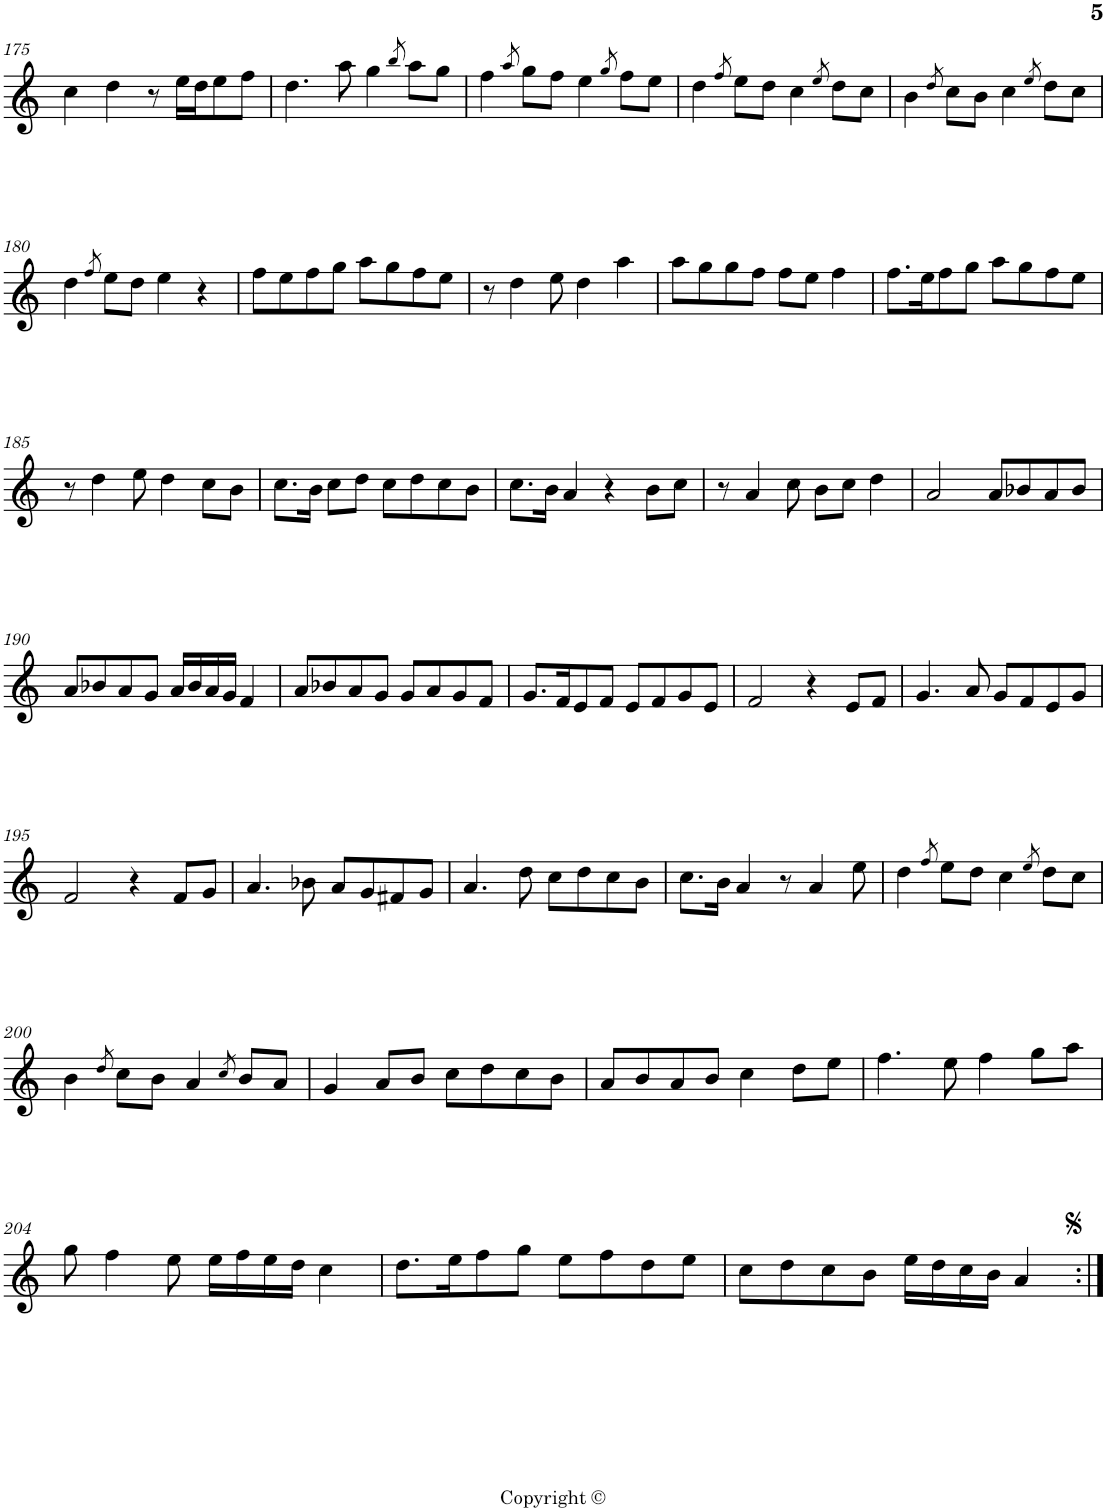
**kern
*part1
*staff1
*I"Piano
*I'Pno
!!LO:PB:g=z
*clefG2
*k[]
*M4/4
*met(c)
=175
4cc\
4dd\
8r
16ee\LL
16dd\J
8ee\
8ff\J
=176
4.dd\
8aa\
4gg\
8qbb/
8aa\L
8gg\J
=177
4ff\
8qaa/
8gg\L
8ff\J
4ee\
8qgg/
8ff\L
8ee\J
=178
4dd\
8qff/
8ee\L
8dd\J
4cc\
8qee/
8dd\L
8cc\J
=179
4b\
8qdd/
8cc\L
8b\J
4cc\
8qee/
8dd\L
8cc\J
!!LO:LB:g=z
=180
4dd\
8qff/
8ee\L
8dd\J
4ee\
4r
=181
8ff\L
8ee\
8ff\
8gg\J
8aa\L
8gg\
8ff\
8ee\J
=182
8r
4dd\
8ee\
4dd\
4aa\
=183
8aa\L
8gg\
8gg\
8ff\J
8ff\L
8ee\J
4ff\
=184
8.ff\L
16ee\K
8ff\
8gg\J
8aa\L
8gg\
8ff\
8ee\J
!!LO:LB:g=z
=185
8r
4dd\
8ee\
4dd\
8cc\L
8b\J
=186
8.cc\L
16b\Jk
8cc\L
8dd\J
8cc\L
8dd\
8cc\
8b\J
=187
8.cc\L
16b\Jk
4a/
4r
8b\L
8cc\J
=188
8r
4a/
8cc\
8b\L
8cc\J
4dd\
=189
2a/
8a/L
8b-X/
8a/
8b-/J
!!LO:LB:g=z
=190
8a/L
8b-X/
8a/
8g/J
16a/LL
16b-/
16a/
16g/JJ
4f/
=191
8a/L
8b-X/
8a/
8g/J
8g/L
8a/
8g/
8f/J
=192
8.g/L
16f/K
8e/
8f/J
8e/L
8f/
8g/
8e/J
=193
2f/
4r
8e/L
8f/J
=194
4.g/
8a/
8g/L
8f/
8e/
8g/J
!!LO:LB:g=z
=195
2f/
4r
8f/L
8g/J
=196
4.a/
8b-X\
8a/L
8g/
8f#X/
8g/J
=197
4.a/
8dd\
8cc\L
8dd\
8cc\
8b\J
=198
8.cc\L
16b\Jk
4a/
8r
4a/
8ee\
=199
4dd\
8qff/
8ee\L
8dd\J
4cc\
8qee/
8dd\L
8cc\J
!!LO:LB:g=z
=200
4b\
8qdd/
8cc\L
8b\J
4a/
8qcc/
8b/L
8a/J
=201
4g/
8a/L
8b/J
8cc\L
8dd\
8cc\
8b\J
=202
8a/L
8b/
8a/
8b/J
4cc\
8dd\L
8ee\J
=203
4.ff\
8ee\
4ff\
8gg\L
8aa\J
!!LO:LB:g=z
=204
8gg\
4ff\
8ee\
16ee\LL
16ff\
16ee\
16dd\JJ
4cc\
=205
8.dd\L
16ee\K
8ff\
8gg\J
8ee\L
8ff\
8dd\
8ee\J
=206
8cc\L
8dd\
8cc\
8b\J
16ee\LL
16dd\
16cc\
16b\JJ
4a/
=:|!
*-
